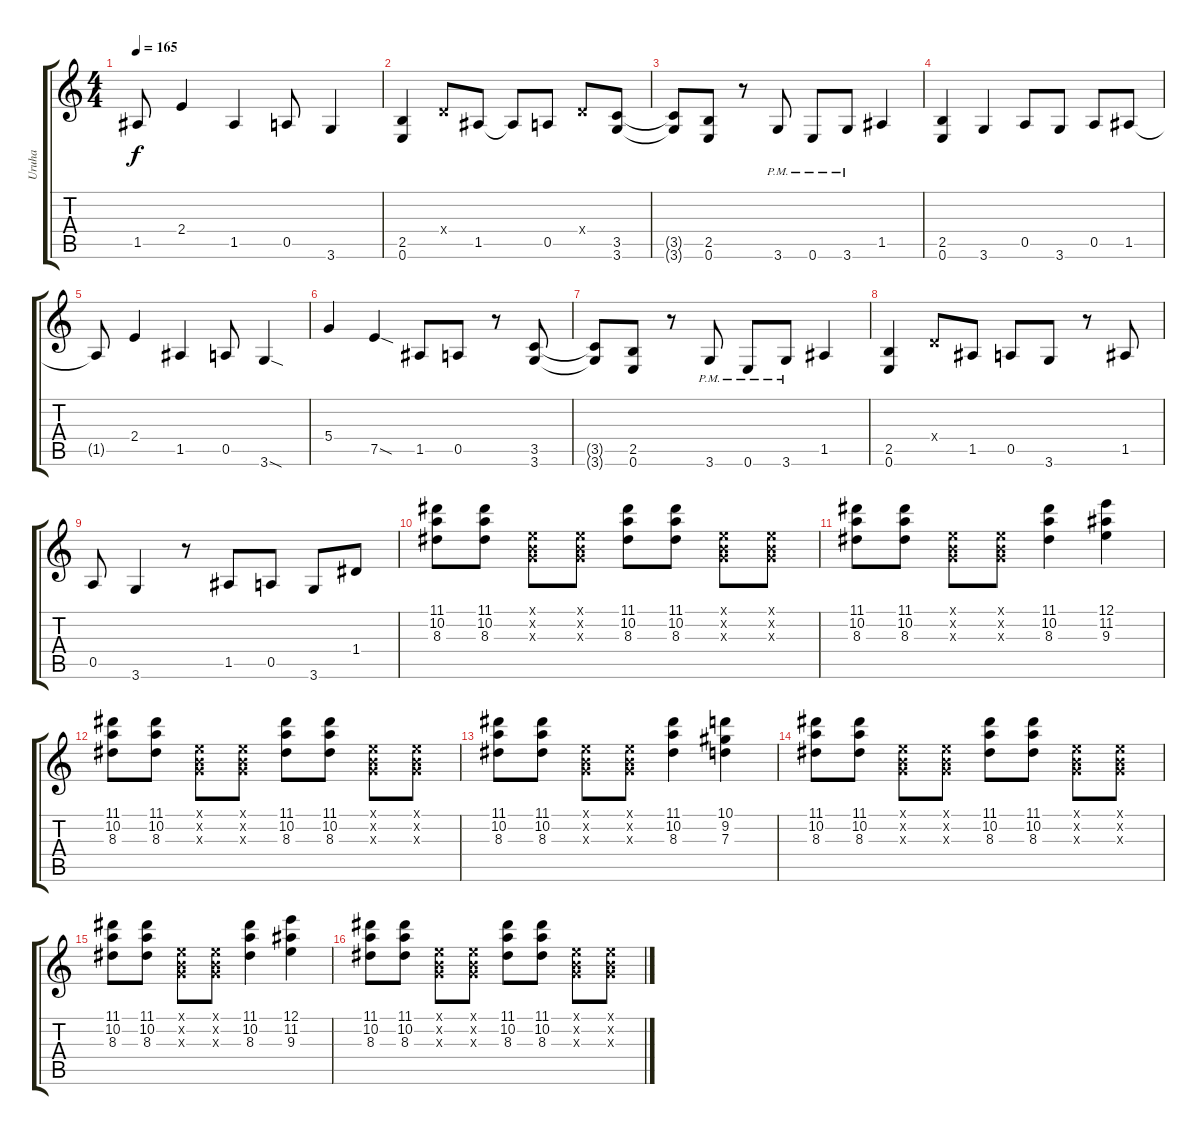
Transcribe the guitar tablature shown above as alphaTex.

\track ("Uruha" "Uruha") {instrument distortionguitar}
\staff {score tabs}
\tuning (E4 B3 G3 D3 A2 E2) {hide}
\ts (4 4)
\tempo 165
\clef g2
\ks c
1.5{t}.8{dy f} 2.4.4 1.5.4 0.5.8 3.6.4 |
(2.5 0.6).4 0.4{x}.8 1.5.8 1.5{t}.8 0.5.8 0.4{x}.8 (3.5 3.6).8 |
(3.5{t} 3.6{t}).8 (2.5 0.6).8 r.8 3.6{pm}.8 0.6{pm}.8 3.6{pm}.8 1.5.4 |
(2.5 0.6).4 3.6.4 0.5.8 3.6.8 0.5.8 1.5.8 |
1.5{t}.8 2.4.4 1.5.4 0.5.8 3.6{sod}.4 |
5.4.4 7.5{sod}.4 1.5.8 0.5.8 r.8 (3.5 3.6).8 |
(3.5{t} 3.6{t}).8 (2.5 0.6).8 r.8 3.6{pm}.8 0.6{pm}.8 3.6{pm}.8 1.5.4 |
(2.5 0.6).4 0.4{x}.8 1.5.8 0.5.8 3.6.8 r.8 1.5.8 |
0.5.8 3.6.4 r.8 1.5.8 0.5.8 3.6.8 1.4.8 |
(11.1 10.2 8.3).8 (11.1 10.2 8.3).8 (0.1{x} 0.2{x} 0.3{x}).8 (0.1{x} 0.2{x} 0.3{x}).8 (11.1 10.2 8.3).8 (11.1 10.2 8.3).8 (0.1{x} 0.2{x} 0.3{x}).8 (0.1{x} 0.2{x} 0.3{x}).8 |
(11.1 10.2 8.3).8 (11.1 10.2 8.3).8 (0.1{x} 0.2{x} 0.3{x}).8 (0.1{x} 0.2{x} 0.3{x}).8 (11.1 10.2 8.3).4 (12.1 11.2 9.3).4 |
(11.1 10.2 8.3).8 (11.1 10.2 8.3).8 (0.1{x} 0.2{x} 0.3{x}).8 (0.1{x} 0.2{x} 0.3{x}).8 (11.1 10.2 8.3).8 (11.1 10.2 8.3).8 (0.1{x} 0.2{x} 0.3{x}).8 (0.1{x} 0.2{x} 0.3{x}).8 |
(11.1 10.2 8.3).8 (11.1 10.2 8.3).8 (0.1{x} 0.2{x} 0.3{x}).8 (0.1{x} 0.2{x} 0.3{x}).8 (11.1 10.2 8.3).4 (10.1 9.2 7.3).4 |
(11.1 10.2 8.3).8 (11.1 10.2 8.3).8 (0.1{x} 0.2{x} 0.3{x}).8 (0.1{x} 0.2{x} 0.3{x}).8 (11.1 10.2 8.3).8 (11.1 10.2 8.3).8 (0.1{x} 0.2{x} 0.3{x}).8 (0.1{x} 0.2{x} 0.3{x}).8 |
(11.1 10.2 8.3).8 (11.1 10.2 8.3).8 (0.1{x} 0.2{x} 0.3{x}).8 (0.1{x} 0.2{x} 0.3{x}).8 (11.1 10.2 8.3).4 (12.1 11.2 9.3).4 |
(11.1 10.2 8.3).8 (11.1 10.2 8.3).8 (0.1{x} 0.2{x} 0.3{x}).8 (0.1{x} 0.2{x} 0.3{x}).8 (11.1 10.2 8.3).8 (11.1 10.2 8.3).8 (0.1{x} 0.2{x} 0.3{x}).8 (0.1{x} 0.2{x} 0.3{x}).8
